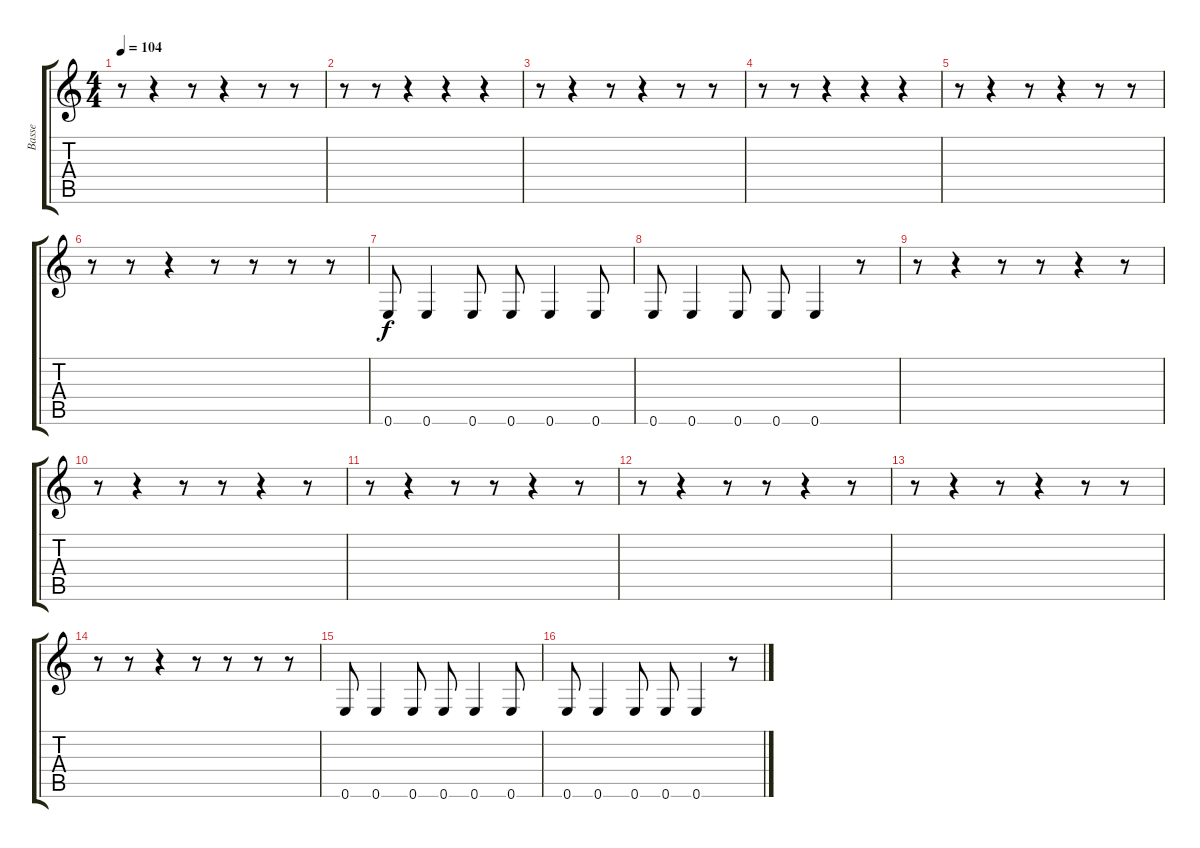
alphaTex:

\track ("Basse" "Basse") {instrument electricbassfinger}
\staff {score tabs}
\tuning (E4 B3 G3 D3 A2 E2) {hide}
\ts (4 4)
\tempo 104
\clef g2
\ks c
r.8{dy f} r.4 r.8 r.4 r.8 r.8 |
r.8 r.8 r.4 r.4 r.4 |
r.8 r.4 r.8 r.4 r.8 r.8 |
r.8 r.8 r.4 r.4 r.4 |
r.8 r.4 r.8 r.4 r.8 r.8 |
r.8 r.8 r.4 r.8 r.8 r.8 r.8 |
0.6.8 0.6.4 0.6.8 0.6.8 0.6.4 0.6.8 |
0.6.8 0.6.4 0.6.8 0.6.8 0.6.4 r.8 |
r.8 r.4 r.8 r.8 r.4 r.8 |
r.8 r.4 r.8 r.8 r.4 r.8 |
r.8 r.4 r.8 r.8 r.4 r.8 |
r.8 r.4 r.8 r.8 r.4 r.8 |
r.8 r.4 r.8 r.4 r.8 r.8 |
r.8 r.8 r.4 r.8 r.8 r.8 r.8 |
0.6.8 0.6.4 0.6.8 0.6.8 0.6.4 0.6.8 |
0.6.8 0.6.4 0.6.8 0.6.8 0.6.4 r.8
